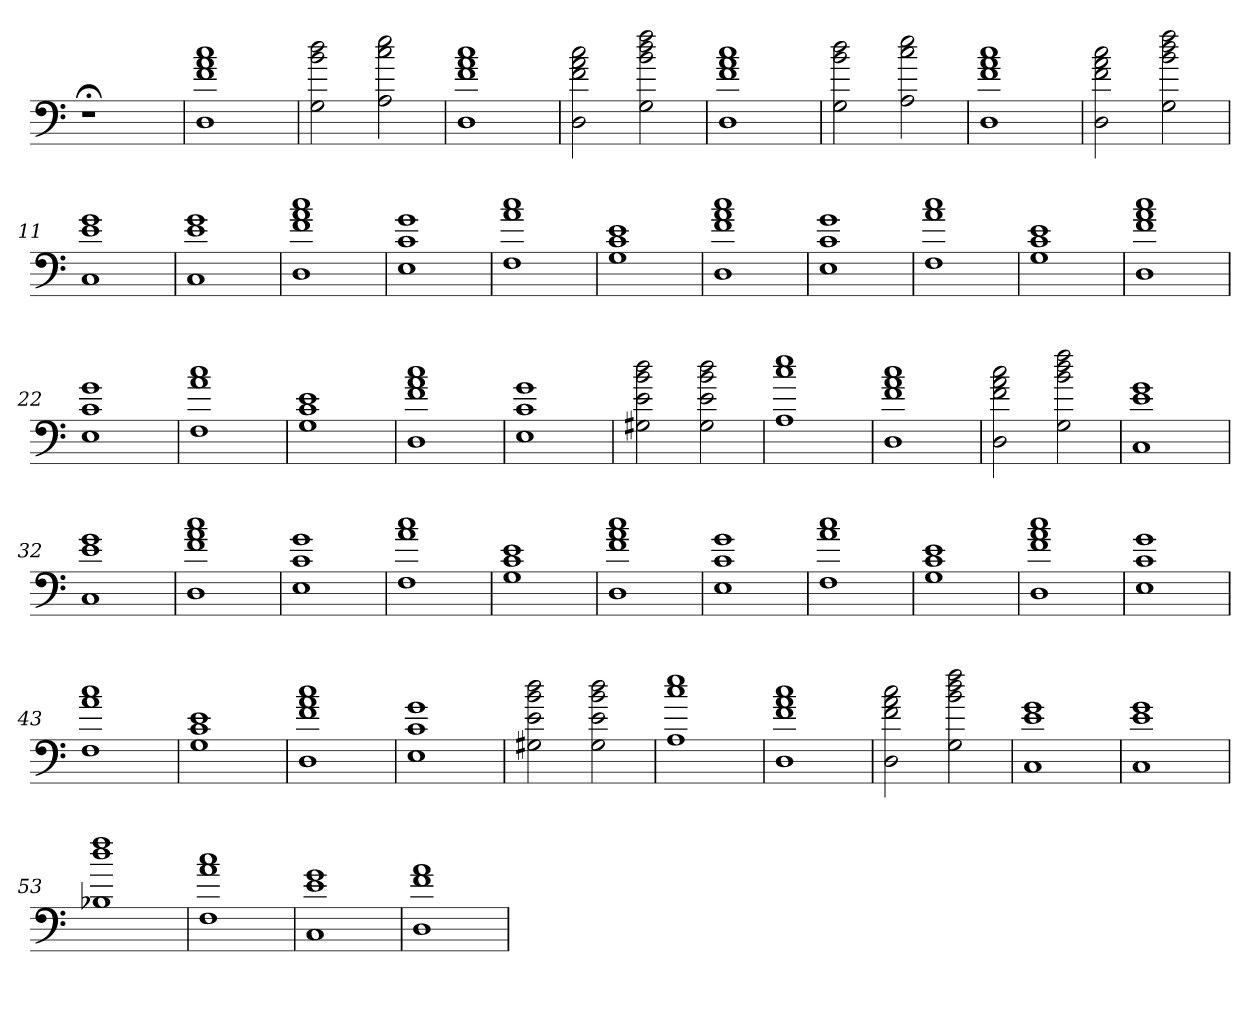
**kern
*part1
*staff1
=
1r;<
=1
1r
=2
1r
=3
1D 1f 1a 1cc
=4
2G 2b 2dd
2A 2cc 2ee
=5
1D 1f 1a 1cc
=6
2D 2f 2a 2cc
2G 2b 2dd 2ff
=7
1D 1f 1a 1cc
=8
2G 2b 2dd
2A 2cc 2ee
=9
1D 1f 1a 1cc
=10
2D 2f 2a 2cc
2G 2b 2dd 2ff
=11
1C 1e 1g
=12
1C 1e 1g
=13
1D 1f 1a 1cc
=14
1E 1c 1g
=15
1F 1a 1cc
=16
1G 1c 1e
=17
1D 1f 1a 1cc
=18
1E 1c 1g
=19
1F 1a 1cc
=20
1G 1c 1e
=21
1D 1f 1a 1cc
=22
1E 1c 1g
=23
1F 1a 1cc
=24
1G 1c 1e
=25
1D 1f 1a 1cc
=26
1E 1c 1g
=27
2G#X 2e 2b 2dd
2G# 2e 2b 2dd
=28
1A 1cc 1ee
=29
1D 1f 1a 1cc
=30
2D 2f 2a 2cc
2G 2b 2dd 2ff
=31
1C 1e 1g
=32
1C 1e 1g
=33
1D 1f 1a 1cc
=34
1E 1c 1g
=35
1F 1a 1cc
=36
1G 1c 1e
=37
1D 1f 1a 1cc
=38
1E 1c 1g
=39
1F 1a 1cc
=40
1G 1c 1e
=41
1D 1f 1a 1cc
=42
1E 1c 1g
=43
1F 1a 1cc
=44
1G 1c 1e
=45
1D 1f 1a 1cc
=46
1E 1c 1g
=47
2G#X 2e 2b 2dd
2G# 2e 2b 2dd
=48
1A 1cc 1ee
=49
1D 1f 1a 1cc
=50
2D 2f 2a 2cc
2G 2b 2dd 2ff
=51
1C 1e 1g
=52
1C 1e 1g
=53
1B-X 1dd 1ff
=54
1F 1a 1cc
=55
1C 1e 1g
=56
1D 1f 1a
=
*-
